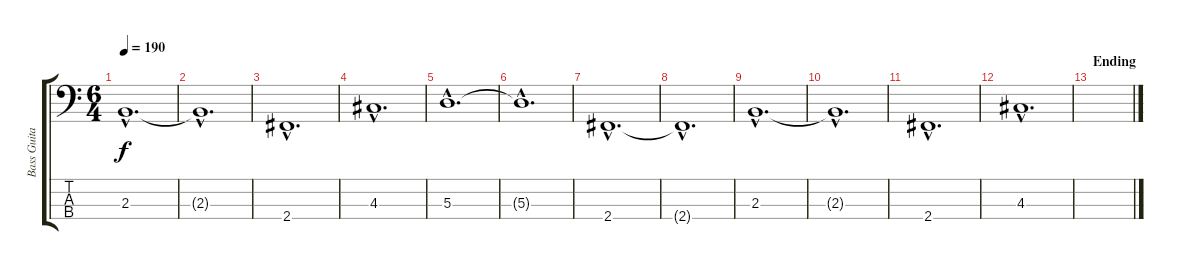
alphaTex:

\track ("Bass Guitar" "Bass Guita") {instrument electricbasspick}
\staff {score tabs}
\tuning (G2 D2 A1 E1) {hide}
\ts (6 4)
\tempo 190
\clef f4
\ks c
2.3{hac}.1{d dy f} |
2.3{hac t}.1{d} |
2.4{hac}.1{d} |
4.3{hac}.1{d} |
5.3{hac}.1{d} |
5.3{hac t}.1{d} |
2.4{hac}.1{d} |
2.4{hac t}.1{d} |
2.3{hac}.1{d} |
2.3{hac t}.1{d} |
2.4{hac}.1{d} |
4.3{hac}.1{d} |
\section ("" "Ending")
